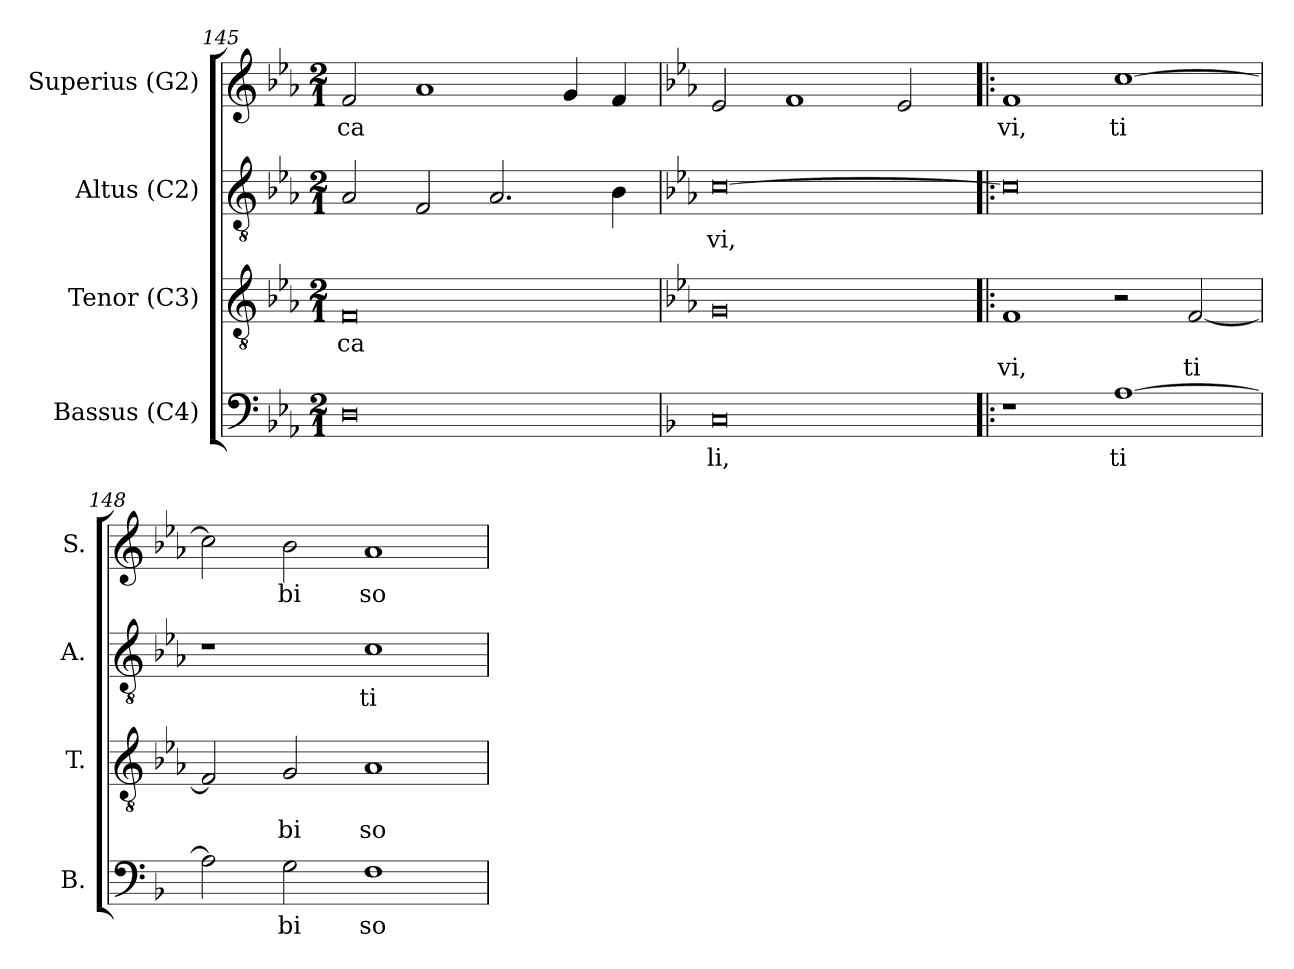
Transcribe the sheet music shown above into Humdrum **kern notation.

**kern	**text	**kern	**text	**text	**kern	**text	**kern	**text
*part4	*part4	*part3	*part3	*part3	*part2	*part2	*part1	*part1
*staff4	*staff4	*staff3	*staff3	*staff3	*staff2	*staff2	*staff1	*staff1
*I"Bassus (C4)	*	*I"Tenor (C3)	*	*	*I"Altus (C2)	*	*I"Superius (G2)	*
*I'B.	*	*I'T.	*	*	*I'A.	*	*I'S.	*
*clefF4	*	*clefGv2	*	*	*clefGv2	*	*clefG2	*
*k[b-e-a-]	*	*k[b-e-a-]	*	*	*k[b-e-a-]	*	*k[b-e-a-]	*
*E-:	*	*E-:	*	*	*E-:	*	*E-:	*
*M2/1	*	*M2/1	*	*	*M2/1	*	*M2/1	*
=145	=145	=145	=145	=145	=145	=145	=145	=145
!	!LO:LY:b:cj	!	!LO:LY:b:cj	!	!	!LO:LY:b:cj	!	!LO:LY:b:cj
0D	--	0F	-ca-	.	2A-/	--	2f/	-ca-
!	!	!	!	!	!	!LO:LY:b:cj	!	!LO:LY:b:cj
.	.	.	.	.	2F/	--	1a-	--
!	!	!	!	!	!	!LO:LY:b:cj	!	!
.	.	.	.	.	2.A-/	--	.	.
!	!	!	!	!	!	!	!	!LO:LY:b:cj
.	.	.	.	.	.	.	4g/	--
!	!	!	!	!	!	!LO:LY:b:cj	!	!LO:LY:b:cj
.	.	.	.	.	4B-\	--	4f/	--
=146	=146	=146	=146	=146	=146	=146	=146	=146
*k[b-]	*	*	*	*	*	*	*	*
*F:	*	*	*	*	*	*	*	*
!	!LO:LY:b:cj	!	!LO:LY:b:cj	!	!	!LO:LY:b:cj	!	!LO:LY:b:cj
0C	-li,	0G	--	.	[>0c	-vi,	2e-/	--
!	!	!	!	!	!	!	!	!LO:LY:b:cj
.	.	.	.	.	.	.	1f	--
!	!	!	!	!	!	!	!	!LO:LY:b:cj
.	.	.	.	.	.	.	2e-/	--
=147!|:	=147!|:	=147!|:	=147!|:	=147!|:	=147!|:	=147!|:	=147!|:	=147!|:
!	!	!	!LO:LY:b:cj	!LO:LY:b:cj	!	!LO:LY:b:cj	!	!LO:LY:b:cj
1r	.	1F	--	-vi,	0c]	.	1f	-vi,
!	!LO:LY:b:cj	!	!	!	!	!	!	!LO:LY:b:cj
[>1A	ti-	2r	.	.	.	.	[>1cc	ti-
!	!	!	!LO:LY:b:cj	!LO:LY:b:cj	!	!	!	!
.	.	[<2F/	-	-ti-	.	.	.	.
=148	=148	=148	=148	=148	=148	=148	=148	=148
!	!LO:LY:b:cj	!	!LO:LY:b:cj	!LO:LY:b:cj	!	!	!	!LO:LY:b:cj
2A\]	--	2F/]	--	--	1r	.	2cc\]	--
!	!LO:LY:b:cj	!	!LO:LY:b:cj	!LO:LY:b:cj	!	!	!	!LO:LY:b:cj
2G\	-bi	2G/	--	-bi	.	.	2b-\	-bi
!	!LO:LY:b:cj	!	!LO:LY:b:cj	!LO:LY:b:cj	!	!LO:LY:b:cj	!	!LO:LY:b:cj
1F	so-	1A-	-	-so-	1c	ti-	1a-	so-
=	=	=	=	=	=	=	=	=
*-	*-	*-	*-	*-	*-	*-	*-	*-
